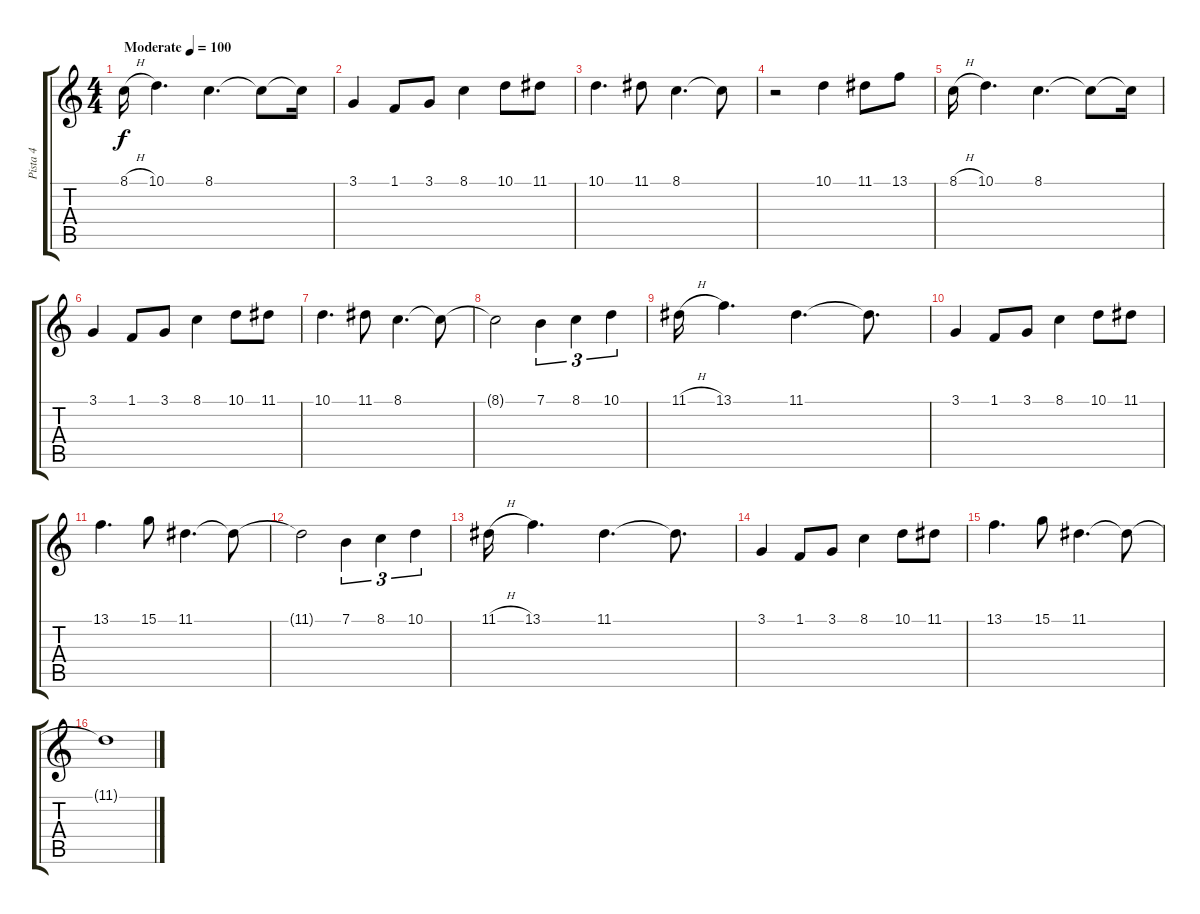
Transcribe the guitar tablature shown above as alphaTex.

\track ("Pista 4" "Pista 4") {instrument electricpiano1}
\staff {score tabs}
\tuning (E4 B3 G3 D3 A2 E2) {hide}
\ts (4 4)
\tempo (100 "Moderate")
\clef g2
\ks c
8.1{h}.16{dy f instrument electricpiano1} 10.1.4{d} 8.1.4{d} 8.1{t}.8 8.1{t}.16 |
3.1.4 1.1.8 3.1.8 8.1.4 10.1.8 11.1.8 |
10.1.4{d} 11.1.8 8.1.4{d} 8.1{t}.8 |
r.2 10.1.4 11.1.8 13.1.8 |
8.1{h}.16 10.1.4{d} 8.1.4{d} 8.1{t}.8 8.1{t}.16 |
3.1.4 1.1.8 3.1.8 8.1.4 10.1.8 11.1.8 |
10.1.4{d} 11.1.8 8.1.4{d} 8.1{t}.8 |
8.1{t}.2 7.1.4{tu (3 2)} 8.1.4{tu (3 2)} 10.1.4{tu (3 2)} |
11.1{h}.16 13.1.4{d} 11.1.4{d} 11.1{t}.8{d} |
3.1.4 1.1.8 3.1.8 8.1.4 10.1.8 11.1.8 |
13.1.4{d} 15.1.8 11.1.4{d} 11.1{t}.8 |
11.1{t}.2 7.1.4{tu (3 2)} 8.1.4{tu (3 2)} 10.1.4{tu (3 2)} |
11.1{h}.16 13.1.4{d} 11.1.4{d} 11.1{t}.8{d} |
3.1.4 1.1.8 3.1.8 8.1.4 10.1.8 11.1.8 |
13.1.4{d} 15.1.8 11.1.4{d} 11.1{t}.8 |
11.1{t}.1
